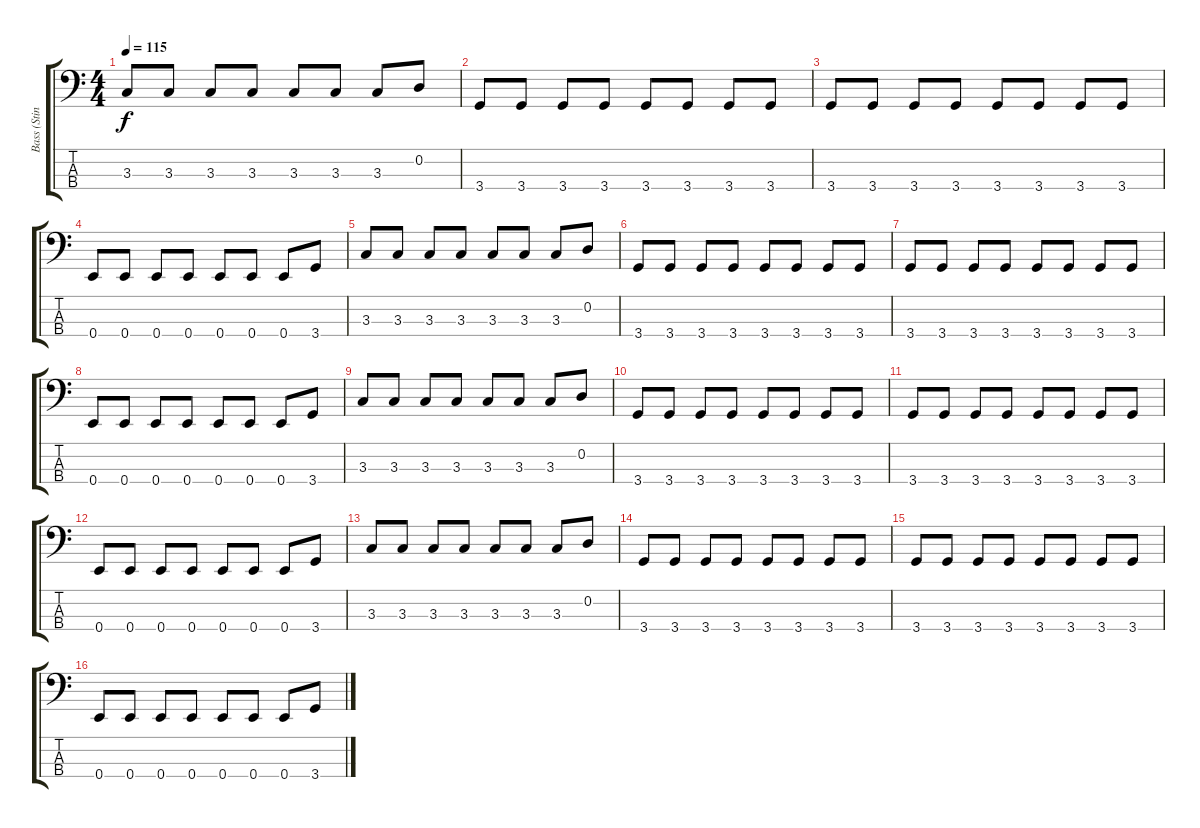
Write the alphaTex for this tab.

\track ("Bass (Sting)" "Bass (Stin") {instrument fretlessbass}
\staff {score tabs}
\tuning (G2 D2 A1 E1) {hide}
\ts (4 4)
\tempo 115
\clef f4
\ks c
3.3.8{dy f} 3.3.8 3.3.8 3.3.8 3.3.8 3.3.8 3.3.8 0.2.8 |
3.4.8 3.4.8 3.4.8 3.4.8 3.4.8 3.4.8 3.4.8 3.4.8 |
3.4.8 3.4.8 3.4.8 3.4.8 3.4.8 3.4.8 3.4.8 3.4.8 |
0.4.8 0.4.8 0.4.8 0.4.8 0.4.8 0.4.8 0.4.8 3.4.8 |
3.3.8 3.3.8 3.3.8 3.3.8 3.3.8 3.3.8 3.3.8 0.2.8 |
3.4.8 3.4.8 3.4.8 3.4.8 3.4.8 3.4.8 3.4.8 3.4.8 |
3.4.8 3.4.8 3.4.8 3.4.8 3.4.8 3.4.8 3.4.8 3.4.8 |
0.4.8 0.4.8 0.4.8 0.4.8 0.4.8 0.4.8 0.4.8 3.4.8 |
3.3.8 3.3.8 3.3.8 3.3.8 3.3.8 3.3.8 3.3.8 0.2.8 |
3.4.8{volume 7} 3.4.8 3.4.8 3.4.8 3.4.8 3.4.8 3.4.8 3.4.8 |
3.4.8 3.4.8 3.4.8 3.4.8 3.4.8 3.4.8 3.4.8 3.4.8 |
0.4.8 0.4.8 0.4.8 0.4.8 0.4.8 0.4.8 0.4.8 3.4.8 |
3.3.8 3.3.8 3.3.8 3.3.8 3.3.8 3.3.8 3.3.8 0.2.8 |
3.4.8 3.4.8 3.4.8 3.4.8 3.4.8 3.4.8 3.4.8 3.4.8 |
3.4.8 3.4.8 3.4.8 3.4.8 3.4.8 3.4.8 3.4.8 3.4.8 |
0.4.8 0.4.8 0.4.8 0.4.8 0.4.8 0.4.8 0.4.8 3.4.8
